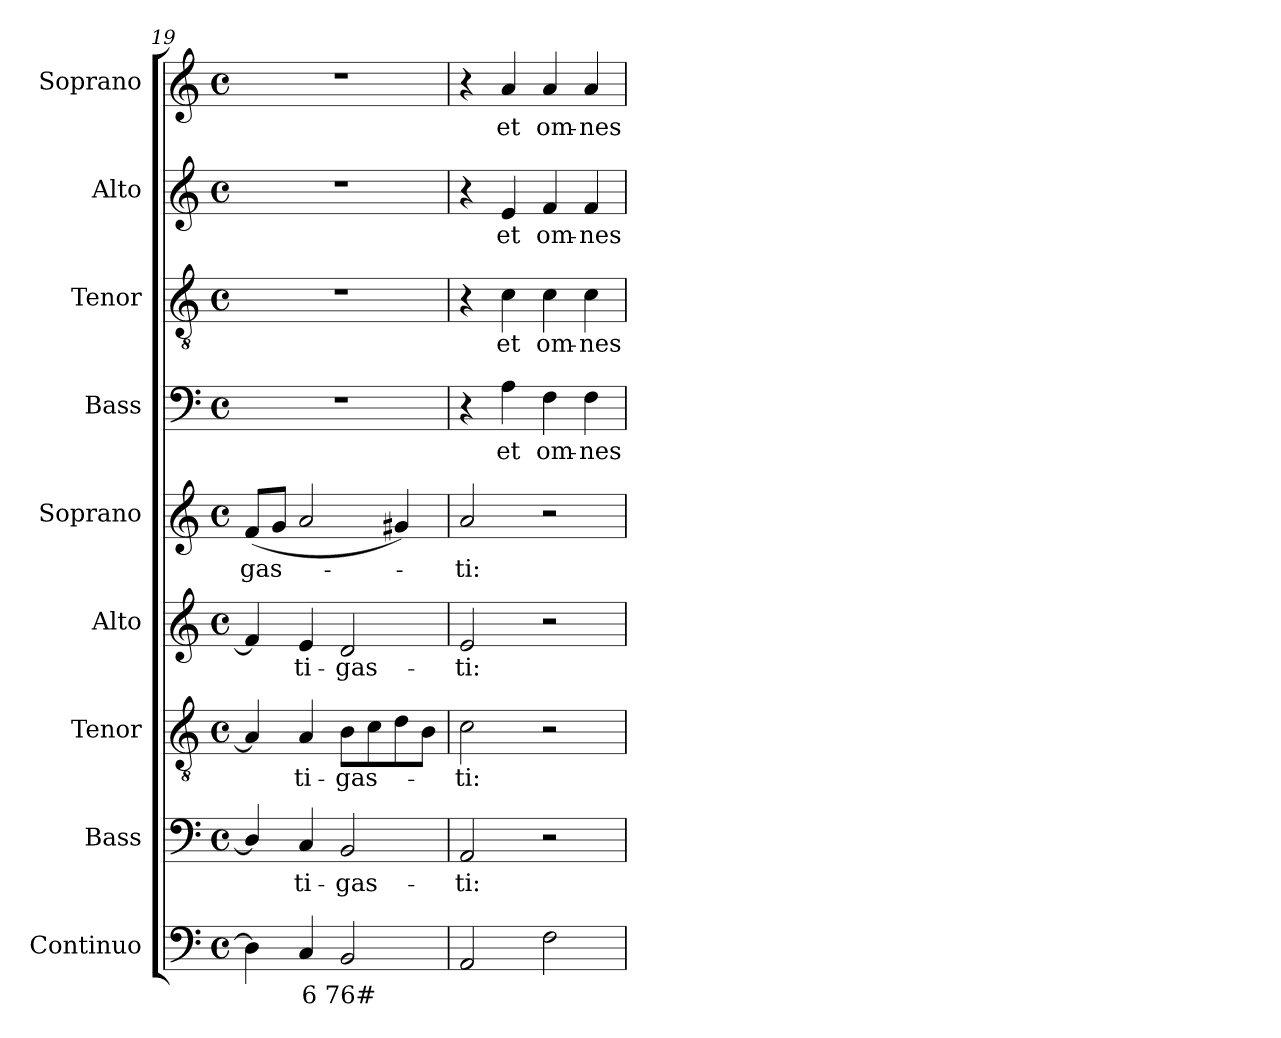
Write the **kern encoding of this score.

**kern	**text	**kern	**text	**kern	**text	**kern	**text	**kern	**text	**kern	**text	**kern	**text	**kern	**text	**kern	**text
*part9	*part9	*part8	*part8	*part7	*part7	*part6	*part6	*part5	*part5	*part4	*part4	*part3	*part3	*part2	*part2	*part1	*part1
*staff9	*staff9	*staff8	*staff8	*staff7	*staff7	*staff6	*staff6	*staff5	*staff5	*staff4	*staff4	*staff3	*staff3	*staff2	*staff2	*staff1	*staff1
*I"Continuo	*	*I"Bass	*	*I"Tenor	*	*I"Alto	*	*I"Soprano	*	*I"Bass	*	*I"Tenor	*	*I"Alto	*	*I"Soprano	*
*I'Cont.	*	*I'B.	*	*I'T.	*	*I'A.	*	*I'S.	*	*I'B.	*	*I'T.	*	*I'A.	*	*I'S.	*
*clefF4	*	*clefF4	*	*clefGv2	*	*clefG2	*	*clefG2	*	*clefF4	*	*clefGv2	*	*clefG2	*	*clefG2	*
*	*	*	*	*ITrd7c12	*	*	*	*	*	*	*	*ITrd7c12	*	*	*	*	*
*k[]	*	*k[]	*	*k[]	*	*k[]	*	*k[]	*	*k[]	*	*k[]	*	*k[]	*	*k[]	*
*C:	*	*C:	*	*C:	*	*C:	*	*C:	*	*C:	*	*C:	*	*C:	*	*C:	*
*M4/4	*	*M4/4	*	*M4/4	*	*M4/4	*	*M4/4	*	*M4/4	*	*M4/4	*	*M4/4	*	*M4/4	*
*met(c)	*	*met(c)	*	*met(c)	*	*met(c)	*	*met(c)	*	*met(c)	*	*met(c)	*	*met(c)	*	*met(c)	*
=19	=19	=19	=19	=19	=19	=19	=19	=19	=19	=19	=19	=19	=19	=19	=19	=19	=19
!	!	!	!	!	!	!	!	!	!LO:LY:b:color=#000000	!	!	!	!	!	!	!	!
4Di\]	.	4Di/]	.	4AAi/]	.	4fi/]	.	(8fi/L	-gas-	1r	.	1r	.	1r	.	1r	.
.	.	.	.	.	.	.	.	8gi/J	.	.	.	.	.	.	.	.	.
!	!LO:LY:b:color=#000000	!	!	!	!	!	!	!	!	!	!	!	!	!	!	!	!
!	!	!	!LO:LY:b:color=#000000	!	!	!	!	!	!	!	!	!	!	!	!	!	!
!	!	!	!	!	!LO:LY:b:color=#000000	!	!	!	!	!	!	!	!	!	!	!	!
!	!	!	!	!	!	!	!LO:LY:b:color=#000000	!	!	!	!	!	!	!	!	!	!
4Ci/	6	4Ci/	-ti-	4AAi/	-ti-	4ei/	-ti-	2ai/	.	.	.	.	.	.	.	.	.
!	!LO:LY:b:color=#000000	!	!	!	!	!	!	!	!	!	!	!	!	!	!	!	!
!	!	!	!LO:LY:b:color=#000000	!	!	!	!	!	!	!	!	!	!	!	!	!	!
!	!	!	!	!	!LO:LY:b:color=#000000	!	!	!	!	!	!	!	!	!	!	!	!
!	!	!	!	!	!	!	!LO:LY:b:color=#000000	!	!	!	!	!	!	!	!	!	!
2BBi/	76#	2BBi/	-gas-	8BBi\L	-gas-	2di/	-gas-	.	.	.	.	.	.	.	.	.	.
.	.	.	.	8Ci\	.	.	.	.	.	.	.	.	.	.	.	.	.
.	.	.	.	8Di\	.	.	.	4g#Xi/)	.	.	.	.	.	.	.	.	.
.	.	.	.	8BBi\J	.	.	.	.	.	.	.	.	.	.	.	.	.
!!LO:LB:g=z
=20	=20	=20	=20	=20	=20	=20	=20	=20	=20	=20	=20	=20	=20	=20	=20	=20	=20
!	!	!	!LO:LY:b:color=#000000	!	!	!	!	!	!	!	!	!	!	!	!	!	!
!	!	!	!	!	!LO:LY:b:color=#000000	!	!	!	!	!	!	!	!	!	!	!	!
!	!	!	!	!	!	!	!LO:LY:b:color=#000000	!	!	!	!	!	!	!	!	!	!
!	!	!	!	!	!	!	!	!	!LO:LY:b:color=#000000	!	!	!	!	!	!	!	!
2AAi/	.	2AAi/	-ti:	2Ci\	-ti:	2ei/	-ti:	2ai/	-ti:	4r	.	4r	.	4r	.	4r	.
!	!	!	!	!	!	!	!	!	!	!	!LO:LY:b:color=#000000	!	!	!	!	!	!
!	!	!	!	!	!	!	!	!	!	!	!	!	!LO:LY:b:color=#000000	!	!	!	!
!	!	!	!	!	!	!	!	!	!	!	!	!	!	!	!LO:LY:b:color=#000000	!	!
!	!	!	!	!	!	!	!	!	!	!	!	!	!	!	!	!	!LO:LY:b:color=#000000
.	.	.	.	.	.	.	.	.	.	4Ai\	et	4Ci\	et	4ei/	et	4ai/	et
!	!	!	!	!	!	!	!	!	!	!	!LO:LY:b:color=#000000	!	!	!	!	!	!
!	!	!	!	!	!	!	!	!	!	!	!	!	!LO:LY:b:color=#000000	!	!	!	!
!	!	!	!	!	!	!	!	!	!	!	!	!	!	!	!LO:LY:b:color=#000000	!	!
!	!	!	!	!	!	!	!	!	!	!	!	!	!	!	!	!	!LO:LY:b:color=#000000
2Fi\	.	2r	.	2r	.	2r	.	2r	.	4Fi\	om-	4Ci\	om-	4fi/	om-	4ai/	om-
!	!	!	!	!	!	!	!	!	!	!	!LO:LY:b:color=#000000	!	!	!	!	!	!
!	!	!	!	!	!	!	!	!	!	!	!	!	!LO:LY:b:color=#000000	!	!	!	!
!	!	!	!	!	!	!	!	!	!	!	!	!	!	!	!LO:LY:b:color=#000000	!	!
!	!	!	!	!	!	!	!	!	!	!	!	!	!	!	!	!	!LO:LY:b:color=#000000
.	.	.	.	.	.	.	.	.	.	4Fi\	-nes	4Ci\	-nes	4fi/	-nes	4ai/	-nes
=	=	=	=	=	=	=	=	=	=	=	=	=	=	=	=	=	=
*-	*-	*-	*-	*-	*-	*-	*-	*-	*-	*-	*-	*-	*-	*-	*-	*-	*-
